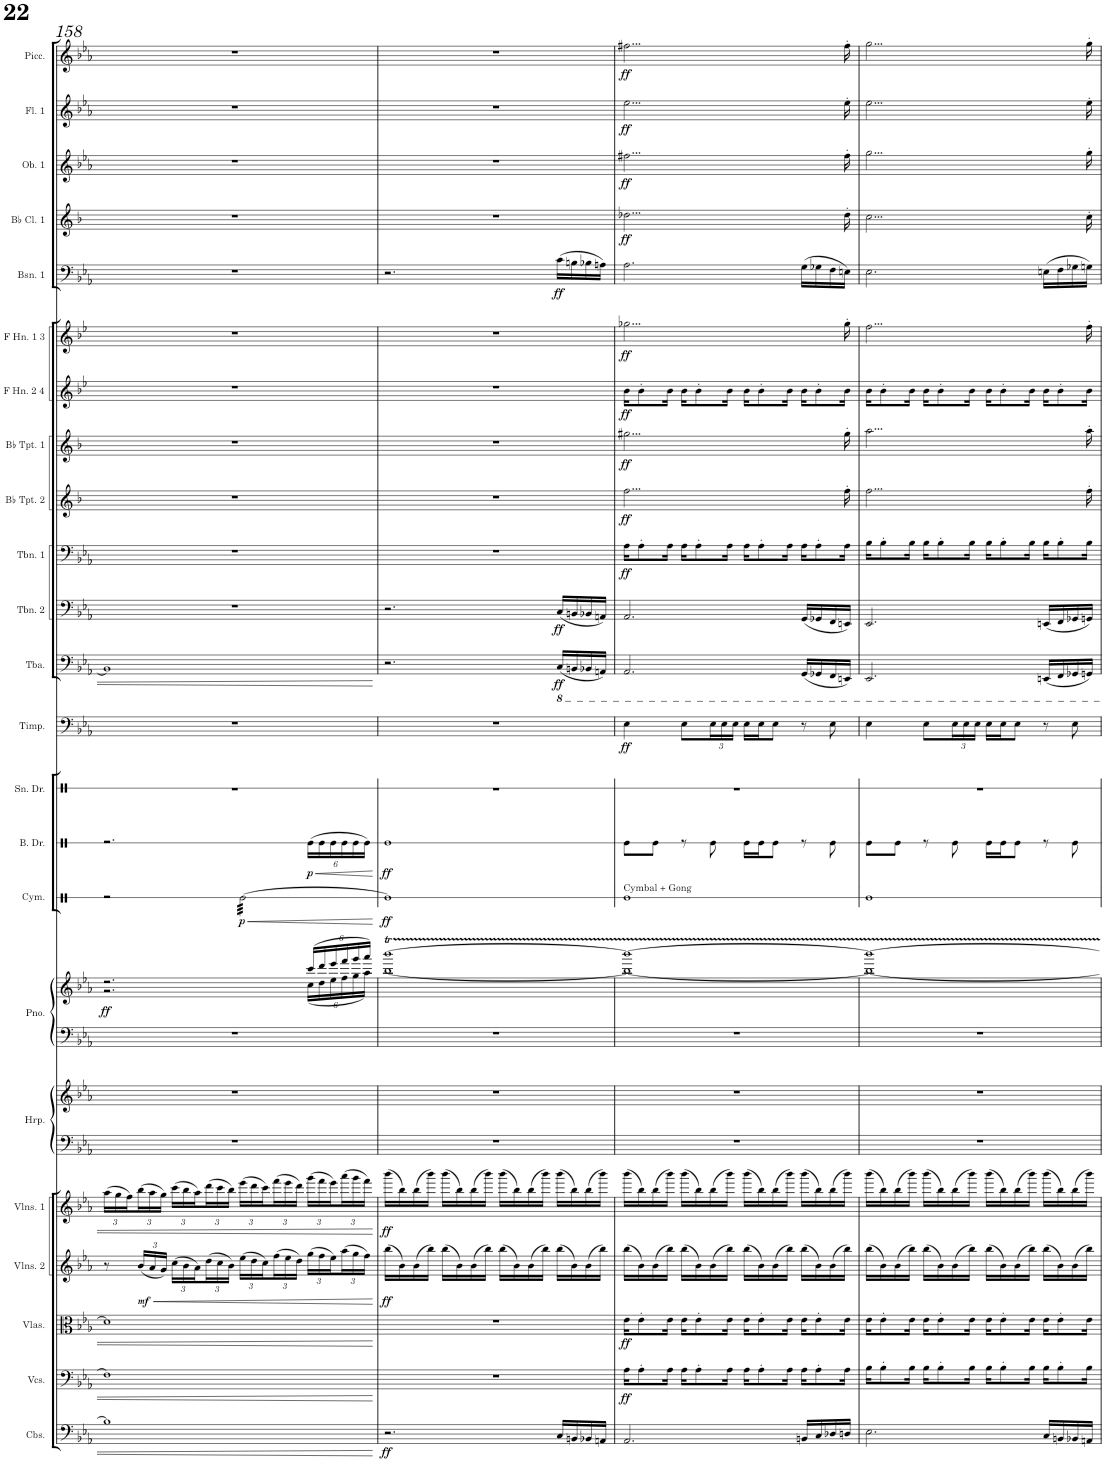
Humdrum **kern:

**kern	**dynam	**kern	**dynam	**kern	**dynam	**kern	**dynam	**kern	**dynam	**kern	**kern	**kern	**kern	**dynam	**kern	**dynam	**kern	**dynam	**kern	**kern	**dynam	**kern	**dynam	**kern	**dynam	**kern	**dynam	**kern	**dynam	**kern	**dynam	**kern	**dynam	**kern	**dynam	**kern	**dynam	**kern	**dynam	**kern	**dynam	**kern	**dynam	**kern	**dynam
*part23	*part23	*part22	*part22	*part21	*part21	*part20	*part20	*part19	*part19	*part18	*part18	*part17	*part17	*part17	*part16	*part16	*part15	*part15	*part14	*part13	*part13	*part12	*part12	*part11	*part11	*part10	*part10	*part9	*part9	*part8	*part8	*part7	*part7	*part6	*part6	*part5	*part5	*part4	*part4	*part3	*part3	*part2	*part2	*part1	*part1
*staff25	*staff25	*staff24	*staff24	*staff23	*staff23	*staff22	*staff22	*staff21	*staff21	*staff20	*staff19	*staff18	*staff17	*staff17/18	*staff16	*staff16	*staff15	*staff15	*staff14	*staff13	*staff13	*staff12	*staff12	*staff11	*staff11	*staff10	*staff10	*staff9	*staff9	*staff8	*staff8	*staff7	*staff7	*staff6	*staff6	*staff5	*staff5	*staff4	*staff4	*staff3	*staff3	*staff2	*staff2	*staff1	*staff1
*I"Contrabasses	*	*I"Violoncellos	*	*I"Violas	*	*I"Violins 2	*	*I"Violins 1	*	*I"Harp	*	*I"Piano	*	*	*I"Cymbal	*	*I"Bass Drum	*	*I"Snare Drum	*I"Timpani	*	*I"Tuba	*	*I"Trombone 2	*	*I"Trombone 1	*	*I"Bb Trumpet 2	*	*I"Bb Trumpet 1	*	*I"F Horn 2 &amp; 4	*	*I"F Horn 1 &amp; 3	*	*I"Bassoon 1	*	*I"Bb Clarinet 1	*	*I"Oboe 1	*	*I"Flute 1	*	*I"Piccolo	*
*I'Cbs.	*	*I'Vcs.	*	*I'Vlas.	*	*I'Vlns. 2	*	*I'Vlns. 1	*	*I'Hrp.	*	*I'Pno.	*	*	*I'Cym.	*	*I'B. Dr.	*	*I'Sn. Dr.	*I'Timp.	*	*I'Tba.	*	*I'Tbn. 2	*	*I'Tbn. 1	*	*I'Bb Tpt. 2	*	*I'Bb Tpt. 1	*	*I'F Hn. 2 4	*	*I'F Hn. 1 3	*	*I'Bsn. 1	*	*I'Bb Cl. 1	*	*I'Ob. 1	*	*I'Fl. 1	*	*I'Picc.	*
!!LO:PB:g=z
*clefF4	*	*clefF4	*	*clefC3	*	*clefG2	*	*clefG2	*	*clefF4	*clefG2	*clefF4	*clefG2	*	*clefX	*	*clefX	*	*clefX	*clefF4	*	*clefF4	*	*clefF4	*	*clefF4	*	*clefG2	*	*clefG2	*	*clefG2	*	*clefG2	*	*clefF4	*	*clefG2	*	*clefG2	*	*clefG2	*	*clefG2	*
*Trd7c12	*	*	*	*	*	*	*	*	*	*	*	*	*	*	*	*	*	*	*	*	*	*	*	*	*	*	*	*Trd1c2	*	*Trd1c2	*	*Trd4c7	*	*Trd4c7	*	*	*	*Trd1c2	*	*	*	*	*	*Trd-7c-12	*
*k[b-e-a-]	*	*k[b-e-a-]	*	*k[b-e-a-]	*	*k[b-e-a-]	*	*k[b-e-a-]	*	*k[b-e-a-]	*k[b-e-a-]	*k[b-e-a-]	*k[b-e-a-]	*	*k[]	*	*k[]	*	*k[]	*k[b-e-a-]	*	*k[b-e-a-]	*	*k[b-e-a-]	*	*k[b-e-a-]	*	*k[b-]	*	*k[b-]	*	*k[b-e-]	*	*k[b-e-]	*	*k[b-e-a-]	*	*k[b-]	*	*k[b-e-a-]	*	*k[b-e-a-]	*	*k[b-e-a-]	*
*M4/4	*	*M4/4	*	*M4/4	*	*M4/4	*	*M4/4	*	*M4/4	*M4/4	*M4/4	*M4/4	*	*M4/4	*	*M4/4	*	*M4/4	*M4/4	*	*M4/4	*	*M4/4	*	*M4/4	*	*M4/4	*	*M4/4	*	*M4/4	*	*M4/4	*	*M4/4	*	*M4/4	*	*M4/4	*	*M4/4	*	*M4/4	*
*	*	*	*	*	*	*	*	*Xbrackettup	*	*	*	*	*	*	*	*	*	*	*	*	*	*	*	*	*	*	*	*	*	*	*	*	*	*	*	*	*	*	*	*	*	*	*	*	*
=158	=158	=158	=158	=158	=158	=158	=158	=158	=158	=158	=158	=158	=158	=158	=158	=158	=158	=158	=158	=158	=158	=158	=158	=158	=158	=158	=158	=158	=158	=158	=158	=158	=158	=158	=158	=158	=158	=158	=158	=158	=158	=158	=158	=158	=158
*	*	*	*	*	*	*	*	*	*	*	*	*	*^	*	*	*	*	*	*	*	*	*	*	*	*	*	*	*	*	*	*	*	*	*	*	*	*	*	*	*	*	*	*	*	*
!	!	!	!	!	!	!	!	!	!	!	!	!	!	!	!LO:DY:b	!	!	!	!	!	!	!	!	!	!	!	!	!	!	!	!	!	!	!	!	!	!	!	!	!	!	!	!	!	!	!
1B-]	.	1F]	.	1d]	.	8r	.	(24aa-\LL	.	1r	1r	1r	2.r	2.r	ff	2r	.	2.r	.	1r	1r	.	1BB-]	.	1r	.	1r	.	1r	.	1r	.	1r	.	1r	.	1r	.	1r	.	1r	.	1r	.	1r	.
.	.	.	.	.	.	.	.	24gg\	.	.	.	.	.	.	.	.	.	.	.	.	.	.	.	.	.	.	.	.	.	.	.	.	.	.	.	.	.	.	.	.	.	.	.	.	.	.
.	.	.	.	.	.	.	.	24ff\)	.	.	.	.	.	.	.	.	.	.	.	.	.	.	.	.	.	.	.	.	.	.	.	.	.	.	.	.	.	.	.	.	.	.	.	.	.	.
*	*	*	*	*	*	*Xbrackettup	*	*	*	*	*	*	*	*	*	*	*	*	*	*	*	*	*	*	*	*	*	*	*	*	*	*	*	*	*	*	*	*	*	*	*	*	*	*	*	*
!	!	!	!	!	!	!	!LO:HP:b	!	!	!	!	!	!	!	!	!	!	!	!	!	!	!	!	!	!	!	!	!	!	!	!	!	!	!	!	!	!	!	!	!	!	!	!	!	!	!
!	!	!	!	!	!	!	!LO:DY:n=1:b	!	!	!	!	!	!	!	!	!	!	!	!	!	!	!	!	!	!	!	!	!	!	!	!	!	!	!	!	!	!	!	!	!	!	!	!	!	!	!
.	.	.	.	.	.	(24b-/LL	< mf	(24bb-\	.	.	.	.	.	.	.	.	.	.	.	.	.	.	.	.	.	.	.	.	.	.	.	.	.	.	.	.	.	.	.	.	.	.	.	.	.	.
.	.	.	.	.	.	24a-/	.	24aa-\	.	.	.	.	.	.	.	.	.	.	.	.	.	.	.	.	.	.	.	.	.	.	.	.	.	.	.	.	.	.	.	.	.	.	.	.	.	.
.	.	.	.	.	.	24g/JJ)	.	24gg\JJ)	.	.	.	.	.	.	.	.	.	.	.	.	.	.	.	.	.	.	.	.	.	.	.	.	.	.	.	.	.	.	.	.	.	.	.	.	.	.
.	.	.	.	.	.	(24cc\LL	.	(24ccc\LL	.	.	.	.	.	.	.	.	.	.	.	.	.	.	.	.	.	.	.	.	.	.	.	.	.	.	.	.	.	.	.	.	.	.	.	.	.	.
.	.	.	.	.	.	24b-\	.	24bb-\	.	.	.	.	.	.	.	.	.	.	.	.	.	.	.	.	.	.	.	.	.	.	.	.	.	.	.	.	.	.	.	.	.	.	.	.	.	.
.	.	.	.	.	.	24a-\)	.	24aa-\)	.	.	.	.	.	.	.	.	.	.	.	.	.	.	.	.	.	.	.	.	.	.	.	.	.	.	.	.	.	.	.	.	.	.	.	.	.	.
.	.	.	.	.	.	(24dd\	.	(24ddd\	.	.	.	.	.	.	.	.	.	.	.	.	.	.	.	.	.	.	.	.	.	.	.	.	.	.	.	.	.	.	.	.	.	.	.	.	.	.
.	.	.	.	.	.	24cc\	.	24ccc\	.	.	.	.	.	.	.	.	.	.	.	.	.	.	.	.	.	.	.	.	.	.	.	.	.	.	.	.	.	.	.	.	.	.	.	.	.	.
.	.	.	.	.	.	24b-\JJ)	.	24bb-\JJ)	.	.	.	.	.	.	.	.	.	.	.	.	.	.	.	.	.	.	.	.	.	.	.	.	.	.	.	.	.	.	.	.	.	.	.	.	.	.
!	!	!	!	!	!	!	!	!	!	!	!	!	!	!	!	!	!LO:HP:b	!	!	!	!	!	!	!	!	!	!	!	!	!	!	!	!	!	!	!	!	!	!	!	!	!	!	!	!	!
!	!	!	!	!	!	!	!	!	!	!	!	!	!	!	!	!	!LO:DY:n=1:b	!	!	!	!	!	!	!	!	!	!	!	!	!	!	!	!	!	!	!	!	!	!	!	!	!	!	!	!	!
*	*	*	*	*	*	*	*	*	*	*	*	*	*	*	*	*tremolo	*	*	*	*	*	*	*	*	*	*	*	*	*	*	*	*	*	*	*	*	*	*	*	*	*	*	*	*	*	*
.	.	.	.	.	.	(24ee-\LL	.	(24eee-\LL	.	.	.	.	.	.	.	[32Re\LLL	< p	.	.	.	.	.	.	.	.	.	.	.	.	.	.	.	.	.	.	.	.	.	.	.	.	.	.	.	.	.
.	.	.	.	.	.	.	.	.	.	.	.	.	.	.	.	32Re\	.	.	.	.	.	.	.	.	.	.	.	.	.	.	.	.	.	.	.	.	.	.	.	.	.	.	.	.	.	.
.	.	.	.	.	.	24dd\	.	24ddd\	.	.	.	.	.	.	.	.	.	.	.	.	.	.	.	.	.	.	.	.	.	.	.	.	.	.	.	.	.	.	.	.	.	.	.	.	.	.
.	.	.	.	.	.	.	.	.	.	.	.	.	.	.	.	32Re\	.	.	.	.	.	.	.	.	.	.	.	.	.	.	.	.	.	.	.	.	.	.	.	.	.	.	.	.	.	.
.	.	.	.	.	.	24cc\)	.	24ccc\)	.	.	.	.	.	.	.	.	.	.	.	.	.	.	.	.	.	.	.	.	.	.	.	.	.	.	.	.	.	.	.	.	.	.	.	.	.	.
.	.	.	.	.	.	.	.	.	.	.	.	.	.	.	.	32Re\	.	.	.	.	.	.	.	.	.	.	.	.	.	.	.	.	.	.	.	.	.	.	.	.	.	.	.	.	.	.
.	.	.	.	.	.	(24ff\	.	(24fff\	.	.	.	.	.	.	.	32Re\	.	.	.	.	.	.	.	.	.	.	.	.	.	.	.	.	.	.	.	.	.	.	.	.	.	.	.	.	.	.
.	.	.	.	.	.	.	.	.	.	.	.	.	.	.	.	32Re\	.	.	.	.	.	.	.	.	.	.	.	.	.	.	.	.	.	.	.	.	.	.	.	.	.	.	.	.	.	.
.	.	.	.	.	.	24ee-\	.	24eee-\	.	.	.	.	.	.	.	.	.	.	.	.	.	.	.	.	.	.	.	.	.	.	.	.	.	.	.	.	.	.	.	.	.	.	.	.	.	.
.	.	.	.	.	.	.	.	.	.	.	.	.	.	.	.	32Re\	.	.	.	.	.	.	.	.	.	.	.	.	.	.	.	.	.	.	.	.	.	.	.	.	.	.	.	.	.	.
.	.	.	.	.	.	24dd\JJ)	.	24ddd\JJ)	.	.	.	.	.	.	.	.	.	.	.	.	.	.	.	.	.	.	.	.	.	.	.	.	.	.	.	.	.	.	.	.	.	.	.	.	.	.
.	.	.	.	.	.	.	.	.	.	.	.	.	.	.	.	32Re\	.	.	.	.	.	.	.	.	.	.	.	.	.	.	.	.	.	.	.	.	.	.	.	.	.	.	.	.	.	.
*	*	*	*	*	*	*	*	*	*	*	*	*	*Xbrackettup	*	*	*	*	*Xbrackettup	*	*	*	*	*	*	*	*	*	*	*	*	*	*	*	*	*	*	*	*	*	*	*	*	*	*	*	*
!	!	!	!	!	!	!	!	!	!	!	!	!	!	!	!	!	!	!	!LO:HP:b	!	!	!	!	!	!	!	!	!	!	!	!	!	!	!	!	!	!	!	!	!	!	!	!	!	!	!
!	!	!	!	!	!	!	!	!	!	!	!	!	!	!	!	!	!	!	!LO:DY:n=1:b	!	!	!	!	!	!	!	!	!	!	!	!	!	!	!	!	!	!	!	!	!	!	!	!	!	!	!
.	.	.	.	.	.	(24gg\LL	.	(24ggg\LL	.	.	.	.	(24ccc/LL	(24cc\LL	.	32Re\	.	(24Re\LL	< p	.	.	.	.	.	.	.	.	.	.	.	.	.	.	.	.	.	.	.	.	.	.	.	.	.	.	.
.	.	.	.	.	.	.	.	.	.	.	.	.	.	.	.	32Re\	.	.	.	.	.	.	.	.	.	.	.	.	.	.	.	.	.	.	.	.	.	.	.	.	.	.	.	.	.	.
.	.	.	.	.	.	24ff\	.	24fff\	.	.	.	.	24ddd/	24dd\	.	.	.	24Re\	.	.	.	.	.	.	.	.	.	.	.	.	.	.	.	.	.	.	.	.	.	.	.	.	.	.	.	.
.	.	.	.	.	.	.	.	.	.	.	.	.	.	.	.	32Re\	.	.	.	.	.	.	.	.	.	.	.	.	.	.	.	.	.	.	.	.	.	.	.	.	.	.	.	.	.	.
.	.	.	.	.	.	24ee-\)	.	24eee-\)	.	.	.	.	24eee-/	24ee-\	.	.	.	24Re\	.	.	.	.	.	.	.	.	.	.	.	.	.	.	.	.	.	.	.	.	.	.	.	.	.	.	.	.
.	.	.	.	.	.	.	.	.	.	.	.	.	.	.	.	32Re\	.	.	.	.	.	.	.	.	.	.	.	.	.	.	.	.	.	.	.	.	.	.	.	.	.	.	.	.	.	.
.	.	.	.	.	.	(24aa-\	.	(24aaa-\	.	.	.	.	24fff/	24ff\	.	32Re\	.	24Re\	.	.	.	.	.	.	.	.	.	.	.	.	.	.	.	.	.	.	.	.	.	.	.	.	.	.	.	.
.	.	.	.	.	.	.	.	.	.	.	.	.	.	.	.	32Re\	.	.	.	.	.	.	.	.	.	.	.	.	.	.	.	.	.	.	.	.	.	.	.	.	.	.	.	.	.	.
.	.	.	.	.	.	24gg\	.	24ggg\	.	.	.	.	24ggg/	24gg\	.	.	.	24Re\	.	.	.	.	.	.	.	.	.	.	.	.	.	.	.	.	.	.	.	.	.	.	.	.	.	.	.	.
.	.	.	.	.	.	.	.	.	.	.	.	.	.	.	.	32Re\	.	.	.	.	.	.	.	.	.	.	.	.	.	.	.	.	.	.	.	.	.	.	.	.	.	.	.	.	.	.
.	.	.	.	.	.	24ff\JJ)	.	24fff\JJ)	.	.	.	.	24aaa-/JJ)	24aa-\JJ)	.	.	.	24Re\JJ)	.	.	.	.	.	.	.	.	.	.	.	.	.	.	.	.	.	.	.	.	.	.	.	.	.	.	.	.
.	.	.	.	.	.	.	.	.	.	.	.	.	.	.	.	32Re\JJJ	.	.	.	.	.	.	.	.	.	.	.	.	.	.	.	.	.	.	.	.	.	.	.	.	.	.	.	.	.	.
*	*	*	*	*	*	*	*	*	*	*	*	*	*	*	*	*Xtremolo	*	*	*	*	*	*	*	*	*	*	*	*	*	*	*	*	*	*	*	*	*	*	*	*	*	*	*	*	*	*
*	*	*	*	*	*	*	*	*	*	*	*	*	*v	*v	*	*	*	*	*	*	*	*	*	*	*	*	*	*	*	*	*	*	*	*	*	*	*	*	*	*	*	*	*	*	*	*
.	.	.	.	.	.	.	[	.	.	.	.	.	.	.	.	[	.	[	.	.	.	.	.	.	.	.	.	.	.	.	.	.	.	.	.	.	.	.	.	.	.	.	.	.	.
=159	=159	=159	=159	=159	=159	=159	=159	=159	=159	=159	=159	=159	=159	=159	=159	=159	=159	=159	=159	=159	=159	=159	=159	=159	=159	=159	=159	=159	=159	=159	=159	=159	=159	=159	=159	=159	=159	=159	=159	=159	=159	=159	=159	=159	=159
*	*	*	*	*	*	*	*	*	*	*	*	*	*^	*	*	*	*	*	*	*	*	*	*	*	*	*	*	*	*	*	*	*	*	*	*	*	*	*	*	*	*	*	*	*	*
!	!LO:DY:b	!	!	!	!	!	!LO:DY:b	!	!LO:DY:b	!	!	!	!	!	!	!	!LO:DY:b	!	!LO:DY:b	!	!	!	!	!	!	!	!	!	!	!	!	!	!	!	!	!	!	!	!	!	!	!	!	!	!	!
2.r	ff	1r	.	1r	.	(16bb-\LL	ff	(16bbb-\LL	ff	1r	1r	1r	[1bbb-T	[1bb-	.	1Re]	ff	1Re	ff	1r	1r	.	2.r	.	2.r	.	1r	.	1r	.	1r	.	1r	.	1r	.	2.r	.	1r	.	1r	.	1r	.	1r	.
.	.	.	.	.	.	16b-\)	.	16bb-\)	.	.	.	.	.	.	.	.	.	.	.	.	.	.	.	.	.	.	.	.	.	.	.	.	.	.	.	.	.	.	.	.	.	.	.	.	.	.
.	.	.	.	.	.	(16b-\	.	(16bb-\	.	.	.	.	.	.	.	.	.	.	.	.	.	.	.	.	.	.	.	.	.	.	.	.	.	.	.	.	.	.	.	.	.	.	.	.	.	.
.	.	.	.	.	.	16bb-\JJ)	.	16bbb-\JJ)	.	.	.	.	.	.	.	.	.	.	.	.	.	.	.	.	.	.	.	.	.	.	.	.	.	.	.	.	.	.	.	.	.	.	.	.	.	.
.	.	.	.	.	.	(16bb-\LL	.	(16bbb-\LL	.	.	.	.	.	.	.	.	.	.	.	.	.	.	.	.	.	.	.	.	.	.	.	.	.	.	.	.	.	.	.	.	.	.	.	.	.	.
.	.	.	.	.	.	16b-\)	.	16bb-\)	.	.	.	.	.	.	.	.	.	.	.	.	.	.	.	.	.	.	.	.	.	.	.	.	.	.	.	.	.	.	.	.	.	.	.	.	.	.
.	.	.	.	.	.	(16b-\	.	(16bb-\	.	.	.	.	.	.	.	.	.	.	.	.	.	.	.	.	.	.	.	.	.	.	.	.	.	.	.	.	.	.	.	.	.	.	.	.	.	.
.	.	.	.	.	.	16bb-\JJ)	.	16bbb-\JJ)	.	.	.	.	.	.	.	.	.	.	.	.	.	.	.	.	.	.	.	.	.	.	.	.	.	.	.	.	.	.	.	.	.	.	.	.	.	.
.	.	.	.	.	.	(16bb-\LL	.	(16bbb-\LL	.	.	.	.	.	.	.	.	.	.	.	.	.	.	.	.	.	.	.	.	.	.	.	.	.	.	.	.	.	.	.	.	.	.	.	.	.	.
.	.	.	.	.	.	16b-\)	.	16bb-\)	.	.	.	.	.	.	.	.	.	.	.	.	.	.	.	.	.	.	.	.	.	.	.	.	.	.	.	.	.	.	.	.	.	.	.	.	.	.
.	.	.	.	.	.	(16b-\	.	(16bb-\	.	.	.	.	.	.	.	.	.	.	.	.	.	.	.	.	.	.	.	.	.	.	.	.	.	.	.	.	.	.	.	.	.	.	.	.	.	.
.	.	.	.	.	.	16bb-\JJ)	.	16bbb-\JJ)	.	.	.	.	.	.	.	.	.	.	.	.	.	.	.	.	.	.	.	.	.	.	.	.	.	.	.	.	.	.	.	.	.	.	.	.	.	.
!	!	!	!	!	!	!	!	!	!	!	!	!	!	!	!	!	!	!	!	!	!	!	!	!LO:DY:b	!	!LO:DY:b	!	!	!	!	!	!	!	!	!	!	!	!LO:DY:b	!	!	!	!	!	!	!	!
16C/LL	.	.	.	.	.	(16bb-\LL	.	(16bbb-\LL	.	.	.	.	.	.	.	.	.	.	.	.	.	.	(16CC/LL	ff	(16C/LL	ff	.	.	.	.	.	.	.	.	.	.	(16c\LL	ff	.	.	.	.	.	.	.	.
16BBn/	.	.	.	.	.	16b-\)	.	16bb-\)	.	.	.	.	.	.	.	.	.	.	.	.	.	.	16BBBn/	.	16BBn/	.	.	.	.	.	.	.	.	.	.	.	16Bn\	.	.	.	.	.	.	.	.	.
16BB-X/	.	.	.	.	.	(16b-\	.	(16bb-\	.	.	.	.	.	.	.	.	.	.	.	.	.	.	16BBB-X/	.	16BB-X/	.	.	.	.	.	.	.	.	.	.	.	16B-X\	.	.	.	.	.	.	.	.	.
16AAn/JJ	.	.	.	.	.	16bb-\JJ)	.	16bbb-\JJ)	.	.	.	.	.	.	.	.	.	.	.	.	.	.	16AAAn/JJ)	.	16AAn/JJ)	.	.	.	.	.	.	.	.	.	.	.	16An\JJ)	.	.	.	.	.	.	.	.	.
=160	=160	=160	=160	=160	=160	=160	=160	=160	=160	=160	=160	=160	=160	=160	=160	=160	=160	=160	=160	=160	=160	=160	=160	=160	=160	=160	=160	=160	=160	=160	=160	=160	=160	=160	=160	=160	=160	=160	=160	=160	=160	=160	=160	=160	=160	=160
!	!	!	!	!	!	!	!	!	!	!	!	!	!	!	!	!LO:TX:a:t=Cymbal + Gong	!	!	!	!	!	!	!	!	!	!	!	!	!	!	!	!	!	!	!	!	!	!	!	!	!	!	!	!	!	!
!	!	!	!LO:DY:b	!	!LO:DY:b	!	!	!	!	!	!	!	!	!	!	!	!	!	!	!	!	!LO:DY:b	!	!	!	!	!	!LO:DY:b	!	!LO:DY:b	!	!LO:DY:b	!	!LO:DY:b	!	!LO:DY:b	!	!	!	!LO:DY:b	!	!LO:DY:b	!	!LO:DY:b	!	!LO:DY:b
2.AA-/	.	16A-\KL	ff	16e-\KL	ff	(16bb-\LL	.	(16bbb-\LL	.	1r	1r	1r	1bbb-_	1bb-_	.	1Re	.	8Re\L	.	1r	4E-\	ff	2.AAA-/	.	2.AA-/	.	16A-\KL	ff	2...ff\	ff	2...gg#X\	ff	16b-\KL	ff	2...gg-X\	ff	2.A-\	.	2...dd-X\	ff	2...ff#X\	ff	2...ee-\	ff	2...ff#X\	ff
.	.	8A-'\	.	8e-'\	.	16b-\)	.	16bb-\)	.	.	.	.	.	.	.	.	.	.	.	.	.	.	.	.	.	.	8A-'\	.	.	.	.	.	8b-'\	.	.	.	.	.	.	.	.	.	.	.	.	.
.	.	.	.	.	.	(16b-\	.	(16bb-\	.	.	.	.	.	.	.	.	.	8Re\J	.	.	.	.	.	.	.	.	.	.	.	.	.	.	.	.	.	.	.	.	.	.	.	.	.	.	.	.
.	.	16A-\Jk	.	16e-\Jk	.	16bb-\JJ)	.	16bbb-\JJ)	.	.	.	.	.	.	.	.	.	.	.	.	.	.	.	.	.	.	16A-\Jk	.	.	.	.	.	16b-\Jk	.	.	.	.	.	.	.	.	.	.	.	.	.
.	.	16A-\KL	.	16e-\KL	.	(16bb-\LL	.	(16bbb-\LL	.	.	.	.	.	.	.	.	.	8r	.	.	8E-\L	.	.	.	.	.	16A-\KL	.	.	.	.	.	16b-\KL	.	.	.	.	.	.	.	.	.	.	.	.	.
.	.	8A-'\	.	8e-'\	.	16b-\)	.	16bb-\)	.	.	.	.	.	.	.	.	.	.	.	.	.	.	.	.	.	.	8A-'\	.	.	.	.	.	8b-'\	.	.	.	.	.	.	.	.	.	.	.	.	.
*	*	*	*	*	*	*	*	*	*	*	*	*	*	*	*	*	*	*	*	*	*Xbrackettup	*	*	*	*	*	*	*	*	*	*	*	*	*	*	*	*	*	*	*	*	*	*	*	*	*
.	.	.	.	.	.	(16b-\	.	(16bb-\	.	.	.	.	.	.	.	.	.	8Re\	.	.	24E-\L	.	.	.	.	.	.	.	.	.	.	.	.	.	.	.	.	.	.	.	.	.	.	.	.	.
.	.	.	.	.	.	.	.	.	.	.	.	.	.	.	.	.	.	.	.	.	24E-\	.	.	.	.	.	.	.	.	.	.	.	.	.	.	.	.	.	.	.	.	.	.	.	.	.
.	.	16A-\Jk	.	16e-\Jk	.	16bb-\JJ)	.	16bbb-\JJ)	.	.	.	.	.	.	.	.	.	.	.	.	.	.	.	.	.	.	16A-\Jk	.	.	.	.	.	16b-\Jk	.	.	.	.	.	.	.	.	.	.	.	.	.
.	.	.	.	.	.	.	.	.	.	.	.	.	.	.	.	.	.	.	.	.	24E-\JJ	.	.	.	.	.	.	.	.	.	.	.	.	.	.	.	.	.	.	.	.	.	.	.	.	.
.	.	16A-\KL	.	16e-\KL	.	(16bb-\LL	.	(16bbb-\LL	.	.	.	.	.	.	.	.	.	16Re\LL	.	.	16E-\LL	.	.	.	.	.	16A-\KL	.	.	.	.	.	16b-\KL	.	.	.	.	.	.	.	.	.	.	.	.	.
.	.	8A-'\	.	8e-'\	.	16b-\)	.	16bb-\)	.	.	.	.	.	.	.	.	.	16Re\J	.	.	16E-\J	.	.	.	.	.	8A-'\	.	.	.	.	.	8b-'\	.	.	.	.	.	.	.	.	.	.	.	.	.
.	.	.	.	.	.	(16b-\	.	(16bb-\	.	.	.	.	.	.	.	.	.	8Re\J	.	.	8E-\J	.	.	.	.	.	.	.	.	.	.	.	.	.	.	.	.	.	.	.	.	.	.	.	.	.
.	.	16A-\Jk	.	16e-\Jk	.	16bb-\JJ)	.	16bbb-\JJ)	.	.	.	.	.	.	.	.	.	.	.	.	.	.	.	.	.	.	16A-\Jk	.	.	.	.	.	16b-\Jk	.	.	.	.	.	.	.	.	.	.	.	.	.
16BBn/LL	.	16A-\KL	.	16e-\KL	.	(16bb-\LL	.	(16bbb-\LL	.	.	.	.	.	.	.	.	.	8r	.	.	8r	.	(16GGG/LL	.	(16GG/LL	.	16A-\KL	.	.	.	.	.	16b-\KL	.	.	.	(16G\LL	.	.	.	.	.	.	.	.	.
16C/	.	8A-'\	.	8e-'\	.	16b-\)	.	16bb-\)	.	.	.	.	.	.	.	.	.	.	.	.	.	.	16GGG-X/	.	16GG-X/	.	8A-'\	.	.	.	.	.	8b-'\	.	.	.	16G-X\	.	.	.	.	.	.	.	.	.
16D-X/	.	.	.	.	.	(16b-\	.	(16bb-\	.	.	.	.	.	.	.	.	.	8Re\	.	.	8E-\	.	16FFF/	.	16FF/	.	.	.	.	.	.	.	.	.	.	.	16F\	.	.	.	.	.	.	.	.	.
16Dn/JJ	.	16A-\Jk	.	16e-\Jk	.	16bb-\JJ)	.	16bbb-\JJ)	.	.	.	.	.	.	.	.	.	.	.	.	.	.	16EEEn/JJ)	.	16EEn/JJ)	.	16A-\Jk	.	16ff'\	.	16gg#'\	.	16b-\Jk	.	16gg-'\	.	16En\JJ)	.	16dd-'\	.	16ff#'\	.	16ee-'\	.	16ff#'\	.
=161	=161	=161	=161	=161	=161	=161	=161	=161	=161	=161	=161	=161	=161	=161	=161	=161	=161	=161	=161	=161	=161	=161	=161	=161	=161	=161	=161	=161	=161	=161	=161	=161	=161	=161	=161	=161	=161	=161	=161	=161	=161	=161	=161	=161	=161	=161
2.E-\	.	16B-\KL	.	16e-\KL	.	(16bb-\LL	.	(16bbb-\LL	.	1r	1r	1r	1bbb-_	1bb-_	.	1Re	.	8Re\L	.	1r	4E-\	.	2.EEE-/	.	2.EE-/	.	16B-\KL	.	2...ff\	.	2...aa\	.	16b-\KL	.	2...ff\	.	2.E-\	.	2...cc\	.	2...gg\	.	2...ee-\	.	2...gg\	.
.	.	8B-'\	.	8e-'\	.	16b-\)	.	16bb-\)	.	.	.	.	.	.	.	.	.	.	.	.	.	.	.	.	.	.	8B-'\	.	.	.	.	.	8b-'\	.	.	.	.	.	.	.	.	.	.	.	.	.
.	.	.	.	.	.	(16b-\	.	(16bb-\	.	.	.	.	.	.	.	.	.	8Re\J	.	.	.	.	.	.	.	.	.	.	.	.	.	.	.	.	.	.	.	.	.	.	.	.	.	.	.	.
.	.	16B-\Jk	.	16e-\Jk	.	16bb-\JJ)	.	16bbb-\JJ)	.	.	.	.	.	.	.	.	.	.	.	.	.	.	.	.	.	.	16B-\Jk	.	.	.	.	.	16b-\Jk	.	.	.	.	.	.	.	.	.	.	.	.	.
.	.	16B-\KL	.	16e-\KL	.	(16bb-\LL	.	(16bbb-\LL	.	.	.	.	.	.	.	.	.	8r	.	.	8E-\L	.	.	.	.	.	16B-\KL	.	.	.	.	.	16b-\KL	.	.	.	.	.	.	.	.	.	.	.	.	.
.	.	8B-'\	.	8e-'\	.	16b-\)	.	16bb-\)	.	.	.	.	.	.	.	.	.	.	.	.	.	.	.	.	.	.	8B-'\	.	.	.	.	.	8b-'\	.	.	.	.	.	.	.	.	.	.	.	.	.
.	.	.	.	.	.	(16b-\	.	(16bb-\	.	.	.	.	.	.	.	.	.	8Re\	.	.	24E-\L	.	.	.	.	.	.	.	.	.	.	.	.	.	.	.	.	.	.	.	.	.	.	.	.	.
.	.	.	.	.	.	.	.	.	.	.	.	.	.	.	.	.	.	.	.	.	24E-\	.	.	.	.	.	.	.	.	.	.	.	.	.	.	.	.	.	.	.	.	.	.	.	.	.
.	.	16B-\Jk	.	16e-\Jk	.	16bb-\JJ)	.	16bbb-\JJ)	.	.	.	.	.	.	.	.	.	.	.	.	.	.	.	.	.	.	16B-\Jk	.	.	.	.	.	16b-\Jk	.	.	.	.	.	.	.	.	.	.	.	.	.
.	.	.	.	.	.	.	.	.	.	.	.	.	.	.	.	.	.	.	.	.	24E-\JJ	.	.	.	.	.	.	.	.	.	.	.	.	.	.	.	.	.	.	.	.	.	.	.	.	.
.	.	16B-\KL	.	16e-\KL	.	(16bb-\LL	.	(16bbb-\LL	.	.	.	.	.	.	.	.	.	16Re\LL	.	.	16E-\LL	.	.	.	.	.	16B-\KL	.	.	.	.	.	16b-\KL	.	.	.	.	.	.	.	.	.	.	.	.	.
.	.	8B-'\	.	8e-'\	.	16b-\)	.	16bb-\)	.	.	.	.	.	.	.	.	.	16Re\J	.	.	16E-\J	.	.	.	.	.	8B-'\	.	.	.	.	.	8b-'\	.	.	.	.	.	.	.	.	.	.	.	.	.
.	.	.	.	.	.	(16b-\	.	(16bb-\	.	.	.	.	.	.	.	.	.	8Re\J	.	.	8E-\J	.	.	.	.	.	.	.	.	.	.	.	.	.	.	.	.	.	.	.	.	.	.	.	.	.
.	.	16B-\Jk	.	16e-\Jk	.	16bb-\JJ)	.	16bbb-\JJ)	.	.	.	.	.	.	.	.	.	.	.	.	.	.	.	.	.	.	16B-\Jk	.	.	.	.	.	16b-\Jk	.	.	.	.	.	.	.	.	.	.	.	.	.
16C/LL	.	16B-\KL	.	16e-\KL	.	(16bb-\LL	.	(16bbb-\LL	.	.	.	.	.	.	.	.	.	8r	.	.	8r	.	(16EEEn/LL	.	(16EEn/LL	.	16B-\KL	.	.	.	.	.	16b-\KL	.	.	.	(16En\LL	.	.	.	.	.	.	.	.	.
16BBn/	.	8B-'\	.	8e-'\	.	16b-\)	.	16bb-\)	.	.	.	.	.	.	.	.	.	.	.	.	.	.	16FFF/	.	16FF/	.	8B-'\	.	.	.	.	.	8b-'\	.	.	.	16F\	.	.	.	.	.	.	.	.	.
16BB-X/	.	.	.	.	.	(16b-\	.	(16bb-\	.	.	.	.	.	.	.	.	.	8Re\	.	.	8E-\	.	16GGG-X/	.	16GG-X/	.	.	.	.	.	.	.	.	.	.	.	16G-X\	.	.	.	.	.	.	.	.	.
16AAn/JJ	.	16B-\Jk	.	16e-\Jk	.	16bb-\JJ)	.	16bbb-\JJ)	.	.	.	.	.	.	.	.	.	.	.	.	.	.	16GGGn/JJ)	.	16GGn/JJ)	.	16B-\Jk	.	16ff'\	.	16aa'\	.	16b-\Jk	.	16ff'\	.	16Gn\JJ)	.	16cc'\	.	16gg'\	.	16ee-'\	.	16gg'\	.
*	*	*	*	*	*	*	*	*	*	*	*	*	*v	*v	*	*	*	*	*	*	*	*	*	*	*	*	*	*	*	*	*	*	*	*	*	*	*	*	*	*	*	*	*	*	*	*
=	=	=	=	=	=	=	=	=	=	=	=	=	=	=	=	=	=	=	=	=	=	=	=	=	=	=	=	=	=	=	=	=	=	=	=	=	=	=	=	=	=	=	=	=	=
*-	*-	*-	*-	*-	*-	*-	*-	*-	*-	*-	*-	*-	*-	*-	*-	*-	*-	*-	*-	*-	*-	*-	*-	*-	*-	*-	*-	*-	*-	*-	*-	*-	*-	*-	*-	*-	*-	*-	*-	*-	*-	*-	*-	*-	*-
